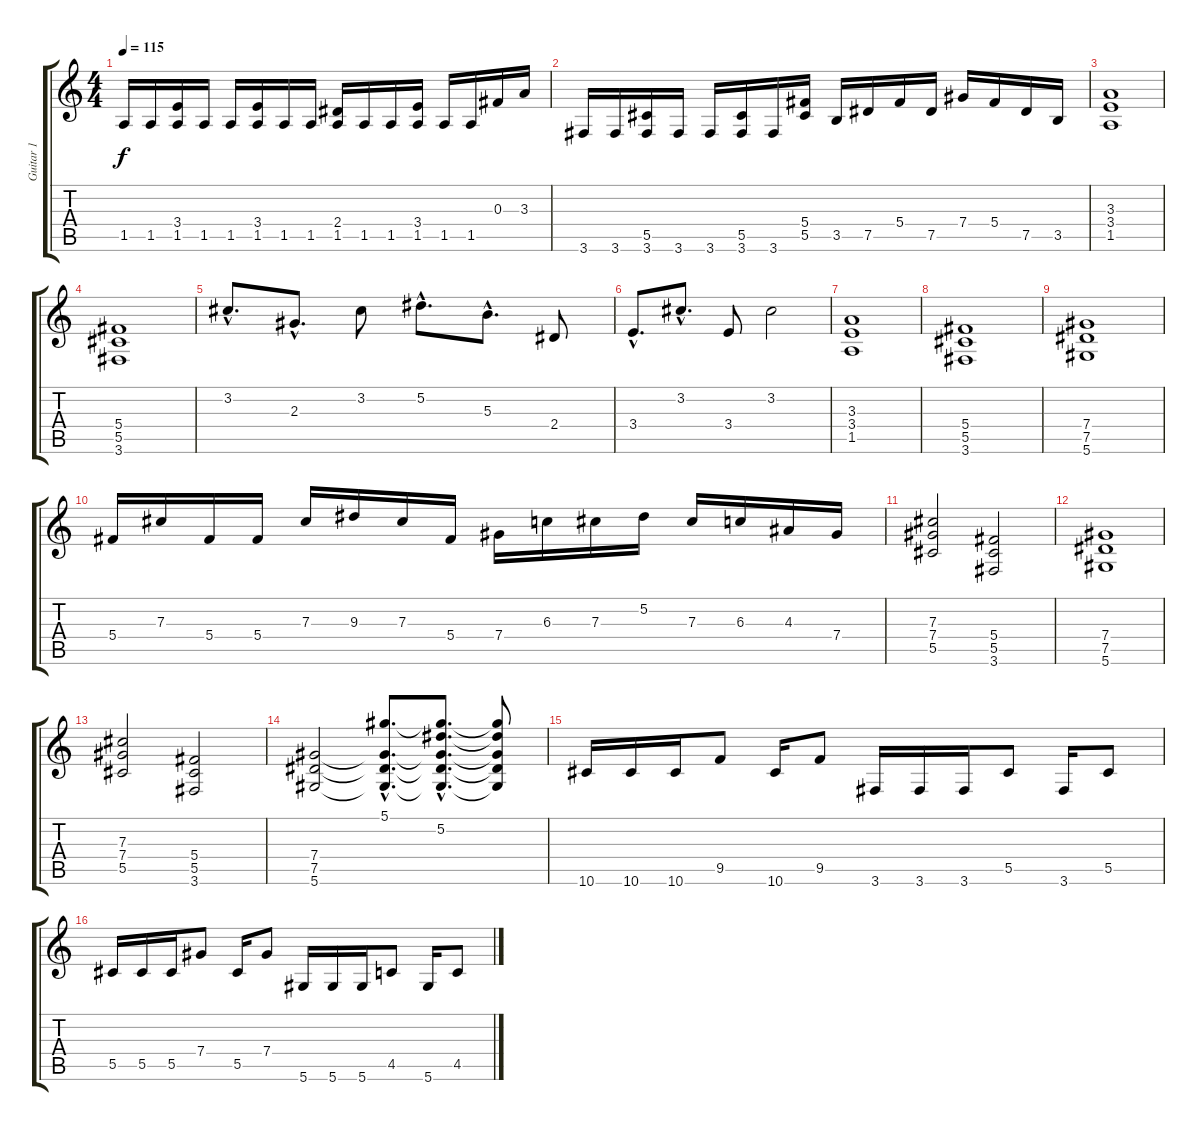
\track ("Guitar 1" "Guitar 1") {instrument distortionguitar}
\staff {score tabs}
\tuning (Eb4 Bb3 Gb3 Db3 Ab2 Eb2) {hide}
\ts (4 4)
\tempo 115
\clef g2
\ks c
1.5.16{dy f} 1.5.16 (3.4 1.5).16 1.5.16 1.5.16 (3.4 1.5).16 1.5.16 1.5.16 (2.4 1.5).16 1.5.16 1.5.16 (3.4 1.5).16 1.5.16 1.5.16 0.3.16 3.3.16 |
3.6.16 3.6.16 (5.5 3.6).16 3.6.16 3.6.16 (5.5 3.6).16 3.6.16 (5.4 5.5).16 3.5.16 7.5.16 5.4.16 7.5.16 7.4.16 5.4.16 7.5.16 3.5.16 |
(3.3 3.4 1.5).1 |
(5.4 5.5 3.6).1 |
3.2{hac}.8{d} 2.3{hac}.8{d} 3.2.8 5.2{hac}.8{d} 5.3{hac}.8{d} 2.4.8 |
3.4{hac}.8{d} 3.2{hac}.8{d} 3.4.8 3.2.2 |
(3.3 3.4 1.5).1 |
(5.4 5.5 3.6).1 |
(7.4 7.5 5.6).1 |
5.4.16 7.3.16 5.4.16 5.4.16 7.3.16 9.3.16 7.3.16 5.4.16 7.4.16 6.3.16 7.3.16 5.2.16 7.3.16 6.3.16 4.3.16 7.4.16 |
(7.3 7.4 5.5).2 (5.4 5.5 3.6).2 |
(7.4 7.5 5.6).1 |
(7.3 7.4 5.5).2 (5.4 5.5 3.6).2 |
(7.4 7.5 5.6).2 (5.1{hac} 7.4{hac t} 7.5{hac t} 5.6{hac t}).8{d} (5.1{hac t} 5.2{hac} 7.4{hac t} 7.5{hac t} 5.6{hac t}).8{d} (5.1{t} 5.2{t} 7.4{t} 7.5{t} 5.6{t}).8 |
10.6.16 10.6.16 10.6.16 9.5.8 10.6.16 9.5.8 3.6.16 3.6.16 3.6.16 5.5.8 3.6.16 5.5.8 |
5.5.16 5.5.16 5.5.16 7.4.8 5.5.16 7.4.8 5.6.16 5.6.16 5.6.16 4.5.8 5.6.16 4.5.8
